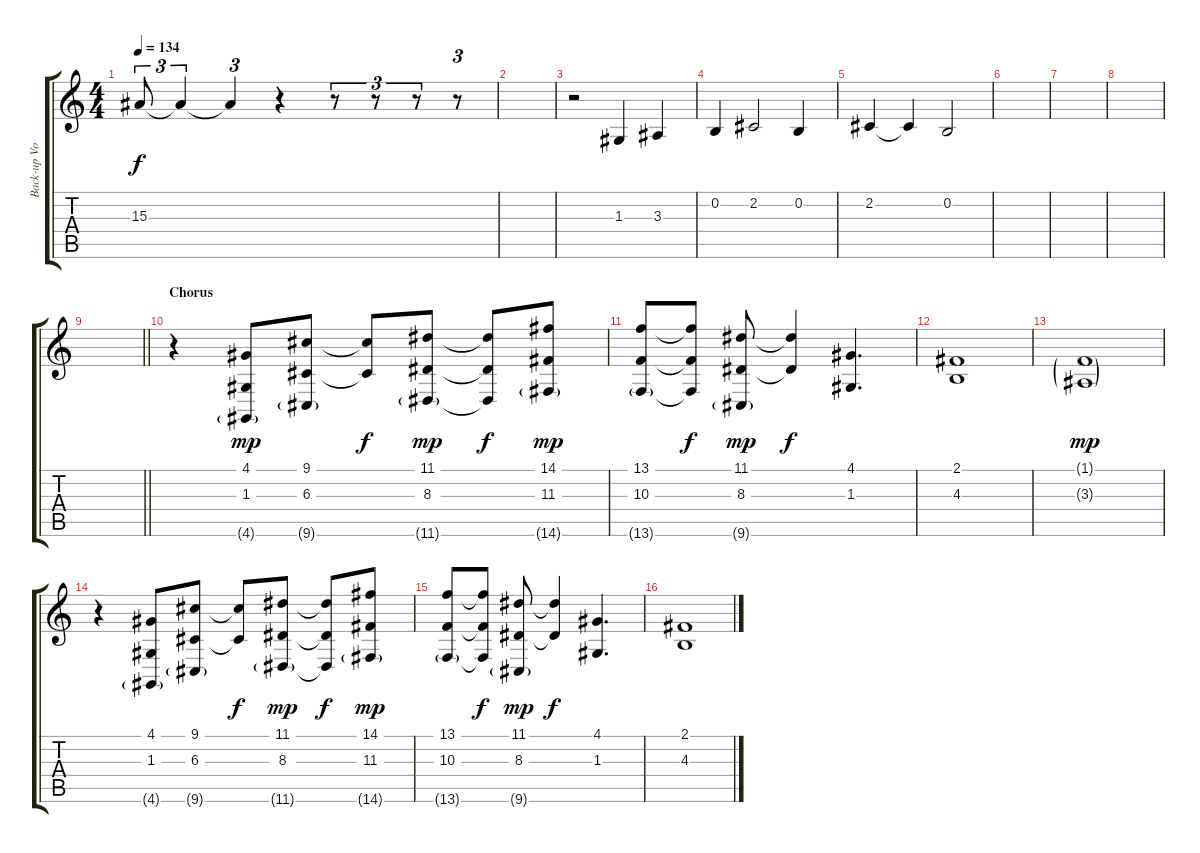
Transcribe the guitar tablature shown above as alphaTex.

\track ("Back-up Vocals" "Back-up Vo") {instrument choiraahs}
\staff {score tabs}
\tuning (E4 B3 G3 D3 A2 E2) {hide}
\ts (4 4)
\tempo 134
\clef g2
\ks c
15.3{t}.8{tu (3 2) dy f} 15.3{t}.4{tu (3 2)} 15.3{t}.4{tu (3 2)} r.4 r.8{tu (3 2)} r.8{tu (3 2)} r.8{tu (3 2)} r.8{tu (3 2)} |
|
r.2 1.3.4 3.3.4 |
0.2.4 2.2.2 0.2.4 |
2.2.4 2.2{t}.4 0.2.2 |
|
|
|
\barLineRight lightlight
|
\section ("" "Chorus")
r.4{volume 13} (4.1 1.3 4.6{g}).8{dy mp} (9.1 6.3 9.6{g}).8 (9.1{t} 6.3{t}).8{dy f} (11.1 8.3 11.6{g}).8{dy mp} (11.1{t} 8.3{t} 11.6{t}).8{dy f} (14.1 11.3 14.6{g}).8{dy mp} |
(13.1 10.3 13.6{g}).8 (13.1{t} 10.3{t} 13.6{t}).8{dy f} (11.1 8.3 9.6{g}).8{dy mp} (11.1{t} 8.3{t}).4{dy f} (4.1 1.3).4{d} |
(2.1 4.3).1 |
(1.1{g} 3.3{g}).1{dy mp} |
r.4{volume 13} (4.1 1.3 4.6{g}).8 (9.1 6.3 9.6{g}).8 (9.1{t} 6.3{t}).8{dy f} (11.1 8.3 11.6{g}).8{dy mp} (11.1{t} 8.3{t} 11.6{t}).8{dy f} (14.1 11.3 14.6{g}).8{dy mp} |
(13.1 10.3 13.6{g}).8 (13.1{t} 10.3{t} 13.6{t}).8{dy f} (11.1 8.3 9.6{g}).8{dy mp} (11.1{t} 8.3{t}).4{dy f} (4.1 1.3).4{d} |
(2.1 4.3).1
